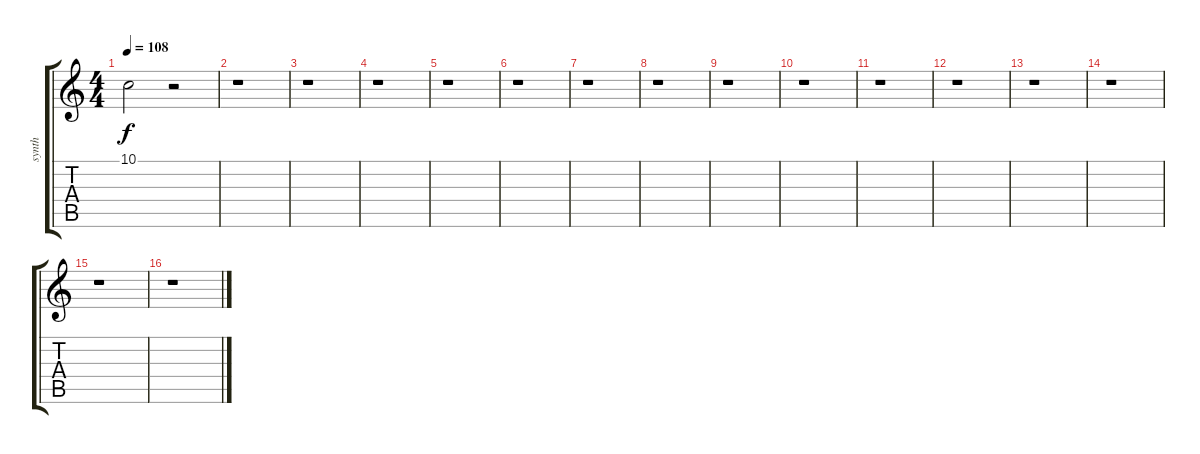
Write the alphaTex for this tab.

\track ("synth" "synth") {instrument lead2sawtooth}
\staff {score tabs}
\tuning (D4 A3 F3 C3 G2 C2) {hide}
\ts (4 4)
\tempo 108
\clef g2
\ks c
10.1{t}.2{dy f} r.2 |
r.1 |
r.1 |
r.1 |
r.1 |
r.1 |
r.1 |
r.1 |
r.1 |
r.1 |
r.1 |
r.1 |
r.1 |
r.1 |
r.1 |
r.1
